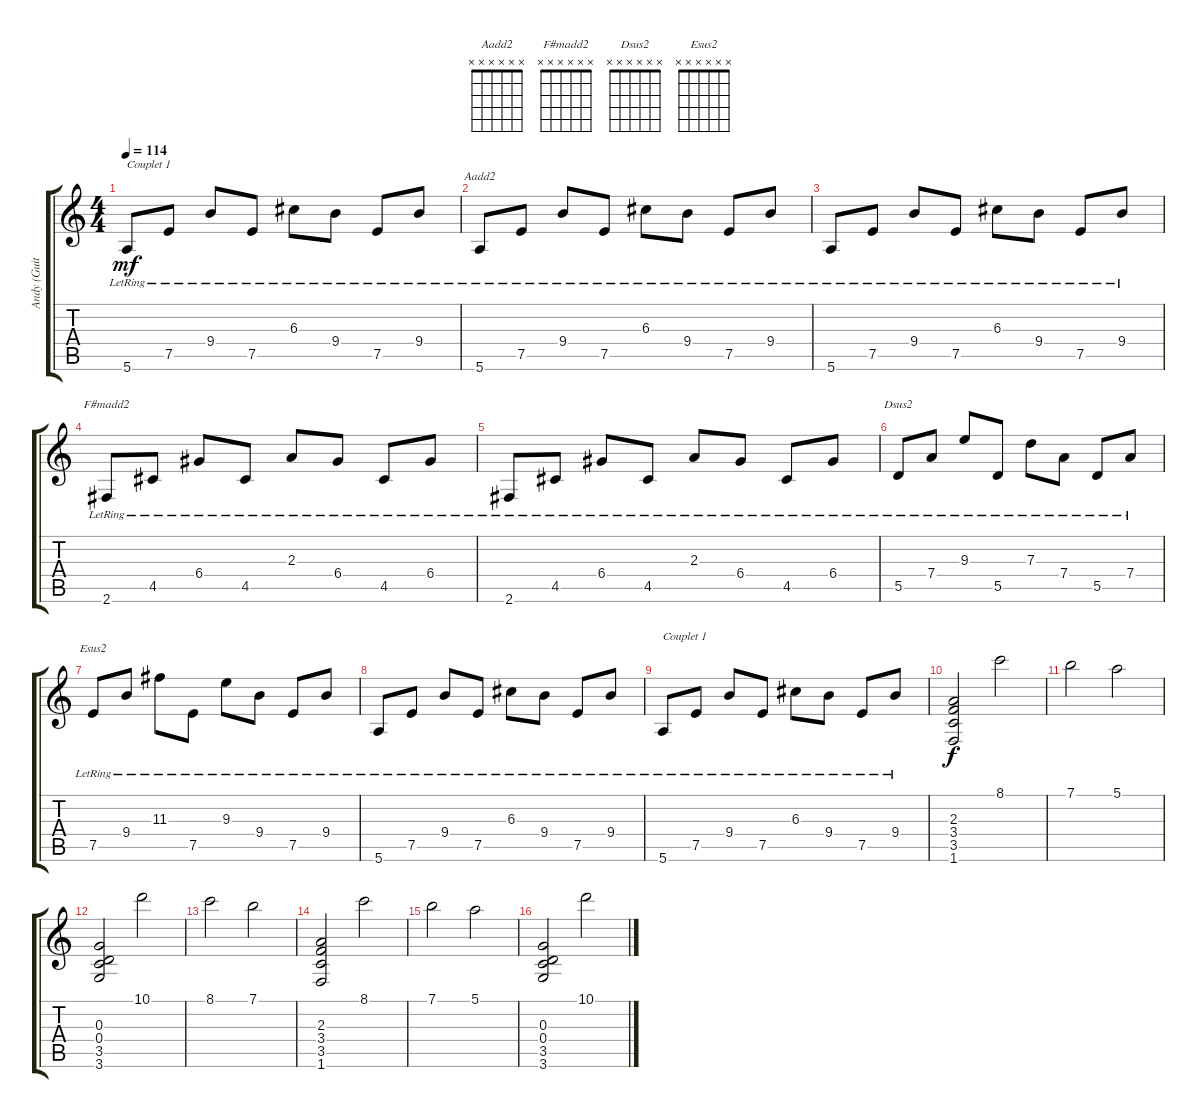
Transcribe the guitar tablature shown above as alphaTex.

\track ("Andy (Guitar1)" "Andy (Guit") {instrument electricguitarclean}
\staff {score tabs}
\tuning (E4 B3 G3 D3 A2 E2) {hide}
\chord ("Aadd2" x x x x x x)
\chord ("F#madd2" x x x x x x)
\chord ("Dsus2" x x x x x x)
\chord ("Esus2" x x x x x x)
\ts (4 4)
\tempo 114
\clef g2
\ks c
5.6{lr}.8{txt "Couplet 1" dy mf} 7.5{lr}.8{beam split} 9.4{lr}.8 7.5{lr}.8 6.3{lr}.8 9.4{lr}.8{beam split} 7.5{lr}.8 9.4{lr}.8 |
5.6{lr}.8{ch "Aadd2" volume 16} 7.5{lr}.8{beam split} 9.4{lr}.8 7.5{lr}.8 6.3{lr}.8 9.4{lr}.8{beam split} 7.5{lr}.8 9.4{lr}.8 |
5.6{lr}.8 7.5{lr}.8{beam split} 9.4{lr}.8 7.5{lr}.8 6.3{lr}.8 9.4{lr}.8{beam split} 7.5{lr}.8 9.4{lr}.8 |
2.6{lr}.8{ch "F#madd2"} 4.5{lr}.8{beam split} 6.4{lr}.8 4.5{lr}.8 2.3{lr}.8 6.4{lr}.8{beam split} 4.5{lr}.8 6.4{lr}.8 |
2.6{lr}.8 4.5{lr}.8{beam split} 6.4{lr}.8 4.5{lr}.8 2.3{lr}.8 6.4{lr}.8{beam split} 4.5{lr}.8 6.4{lr}.8 |
5.5{lr}.8{ch "Dsus2"} 7.4{lr}.8 9.3{lr}.8 5.5{lr}.8 7.3{lr}.8 7.4{lr}.8 5.5{lr}.8 7.4{lr}.8 |
7.5{lr}.8{ch "Esus2"} 9.4{lr}.8 11.3{lr}.8 7.5{lr}.8 9.3{lr}.8 9.4{lr}.8 7.5{lr}.8 9.4{lr}.8 |
5.6{lr}.8 7.5{lr}.8{beam split} 9.4{lr}.8 7.5{lr}.8 6.3{lr}.8 9.4{lr}.8{beam split} 7.5{lr}.8 9.4{lr}.8 |
5.6{lr}.8{txt "Couplet 1"} 7.5{lr}.8{beam split} 9.4{lr}.8 7.5{lr}.8 6.3{lr}.8 9.4{lr}.8{beam split} 7.5{lr}.8 9.4{lr}.8 |
(2.3 3.4 3.5 1.6).2{dy f} 8.1.2 |
7.1.2 5.1.2 |
(0.3 0.4 3.5 3.6).2 10.1.2 |
8.1.2 7.1.2 |
(2.3 3.4 3.5 1.6).2 8.1.2 |
7.1.2 5.1.2 |
(0.3 0.4 3.5 3.6).2 10.1.2
